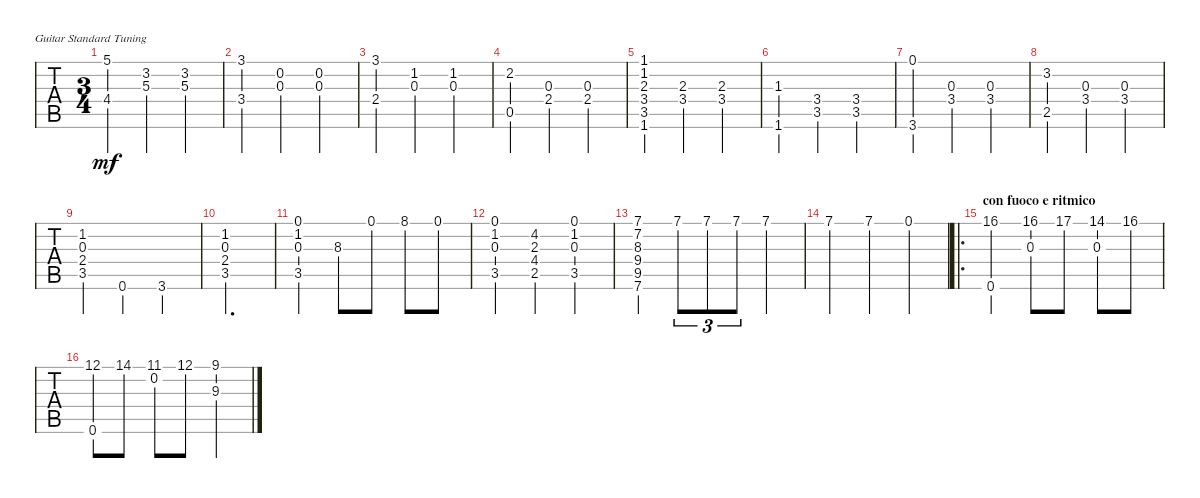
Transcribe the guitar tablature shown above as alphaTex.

\defaultSystemsLayout 4
\bracketExtendMode groupsimilarinstruments
\singleTrackTrackNamePolicy hidden
\multiTrackTrackNamePolicy hidden
\firstSystemTrackNameOrientation horizontal
\otherSystemsTrackNameOrientation horizontal
\track ("Nylon Guitar" "N-Gt") {instrument acousticguitarnylon}
\staff {tabs}
\tuning (E4 B3 G3 D3 A2 E2)
\ts (3 4)
\tempo (120 hide)
\clef g2
\ks a
(5.1 4.4).4{dy mf} (3.2 5.3).4 (3.2 5.3).4 |
(3.1 3.4).4 (0.2 0.3).4 (0.2 0.3).4 |
(3.1 2.4).4 (1.2 0.3).4 (1.2 0.3).4 |
(2.2 0.5).4 (2.4 0.3).4 (2.4 0.3).4 |
(1.1 1.2 2.3 3.4 3.5 1.6).4 (3.4 2.3).4 (3.4 2.3).4 |
(1.6 1.3).4 (3.4 3.5).4 (3.4 3.5).4 |
(3.6 0.1).4 (0.3 3.4).4 (0.3 3.4).4 |
(2.5 3.2).4 (0.3 3.4).4 (0.3 3.4).4 |
(1.2 0.3 2.4 3.5).4 0.6.4 3.6.4 |
(3.5 2.4 0.3 1.2).2{d} |
(0.1 1.2 0.3 3.5).4 8.3.8 0.1.8 8.1.8 0.1.8 |
(0.1 3.5 0.3 1.2).4 (4.2 2.3 4.4 2.5).4 (0.1 1.2 3.5 0.3).4 |
(7.1 7.2 8.3 9.4 9.5 7.6).4 7.1.8{tu (3 2)} 7.1.8{tu (3 2)} 7.1.8{tu (3 2)} 7.1.4 |
7.1.4 7.1.4 0.1.4 |
\ro
\section ("" "con fuoco e ritmico")
(16.1 0.6).4 (16.1 0.3).8 17.1.8 (14.1 0.3).8 16.1.8 |
(12.1 0.6).8 14.1.8 (11.1 0.2).8 12.1.8 (9.1 9.3).4
